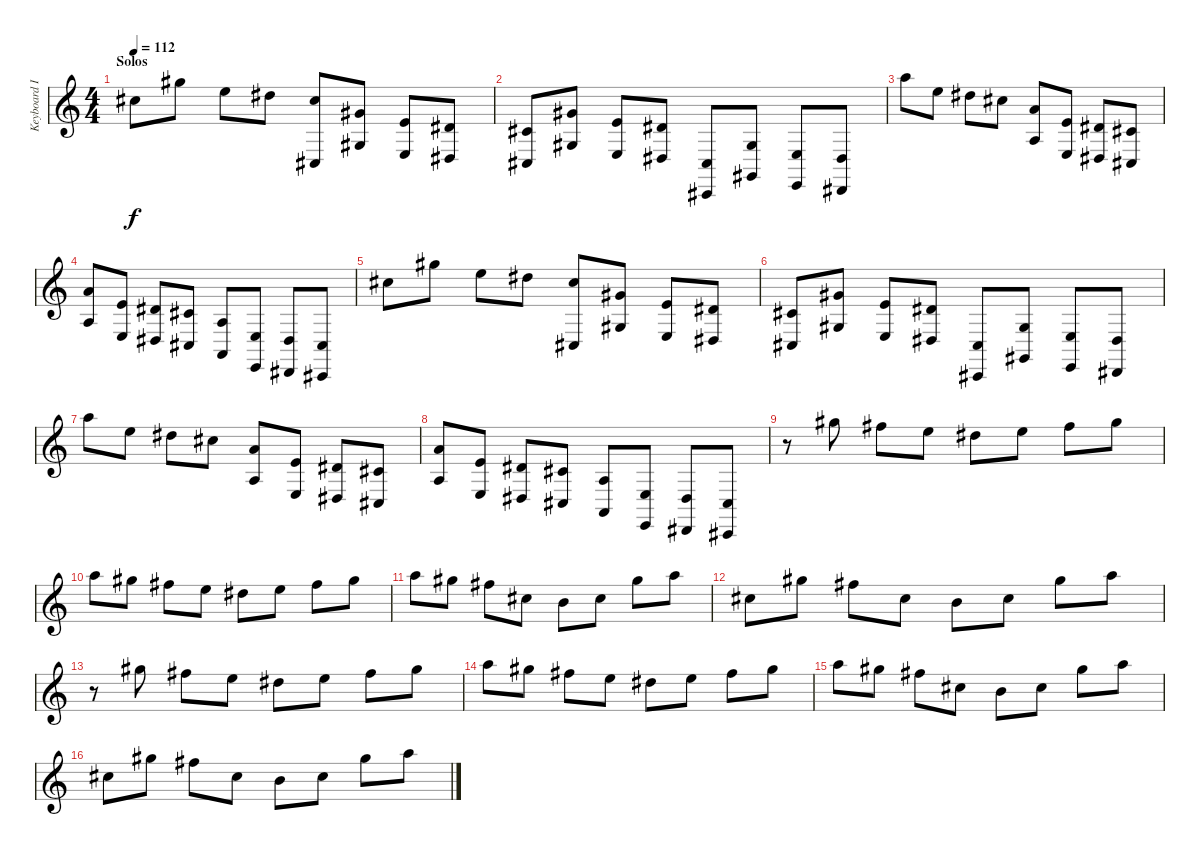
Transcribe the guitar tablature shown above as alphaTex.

\track ("Keyboard I" "Keyboard I") {instrument synthstrings1}
\staff {score}
\tuning (E4 B3 G3 D3 A2 E2 B1) {hide}
\ts (4 4)
\section ("" "Solos")
\tempo 112
\clef g2
\ks c
9.1.8{dy f volume 8 instrument electricgrandpiano} 16.1.8 12.1.8 11.1.8 (9.1 4.5).8 (4.1 1.3).8 (0.1 2.4).8 (4.2 1.4).8 |
(2.2 4.5).8 (4.1 1.3).8 (0.1 2.4).8 (4.2 1.4).8 (4.5 2.7).8 (1.3 4.6).8 (2.4 0.6).8 (1.4 4.7).8 |
17.1.8 12.1.8 11.1.8 9.1.8 (5.1 2.3).8 (0.1 2.4).8 (4.2 1.4).8 (2.2 4.5).8 |
(5.1 2.3).8 (0.1 2.4).8 (4.2 1.4).8 (2.2 4.5).8 (2.3 0.5).8 (2.4 0.6).8 (1.4 4.7).8 (4.5 2.7).8 |
9.1.8 16.1.8 12.1.8 11.1.8 (9.1 4.5).8 (4.1 1.3).8 (0.1 2.4).8 (4.2 1.4).8 |
(2.2 4.5).8 (4.1 1.3).8 (0.1 2.4).8 (4.2 1.4).8 (4.5 2.7).8 (1.3 4.6).8 (2.4 0.6).8 (1.4 4.7).8 |
17.1.8 12.1.8 11.1.8 9.1.8 (5.1 2.3).8 (0.1 2.4).8 (4.2 1.4).8 (2.2 4.5).8 |
(5.1 2.3).8 (0.1 2.4).8 (4.2 1.4).8 (2.2 4.5).8 (2.3 0.5).8 (2.4 0.6).8 (1.4 4.7).8 (4.5 2.7).8 |
r.8 16.1.8 14.1.8 12.1.8 11.1.8 12.1.8 14.1.8 16.1.8 |
17.1.8 16.1.8 14.1.8 12.1.8 11.1.8 12.1.8 14.1.8 16.1.8 |
17.1.8 16.1.8 14.1.8 9.1.8 7.1.8 9.1.8 16.1.8 17.1.8 |
9.1.8 16.1.8 14.1.8 9.1.8 7.1.8 9.1.8 16.1.8 17.1.8 |
r.8 16.1.8 14.1.8 12.1.8 11.1.8 12.1.8 14.1.8 16.1.8 |
17.1.8 16.1.8 14.1.8 12.1.8 11.1.8 12.1.8 14.1.8 16.1.8 |
17.1.8 16.1.8 14.1.8 9.1.8 7.1.8 9.1.8 16.1.8 17.1.8 |
9.1.8 16.1.8 14.1.8 9.1.8 7.1.8 9.1.8 16.1.8 17.1.8
